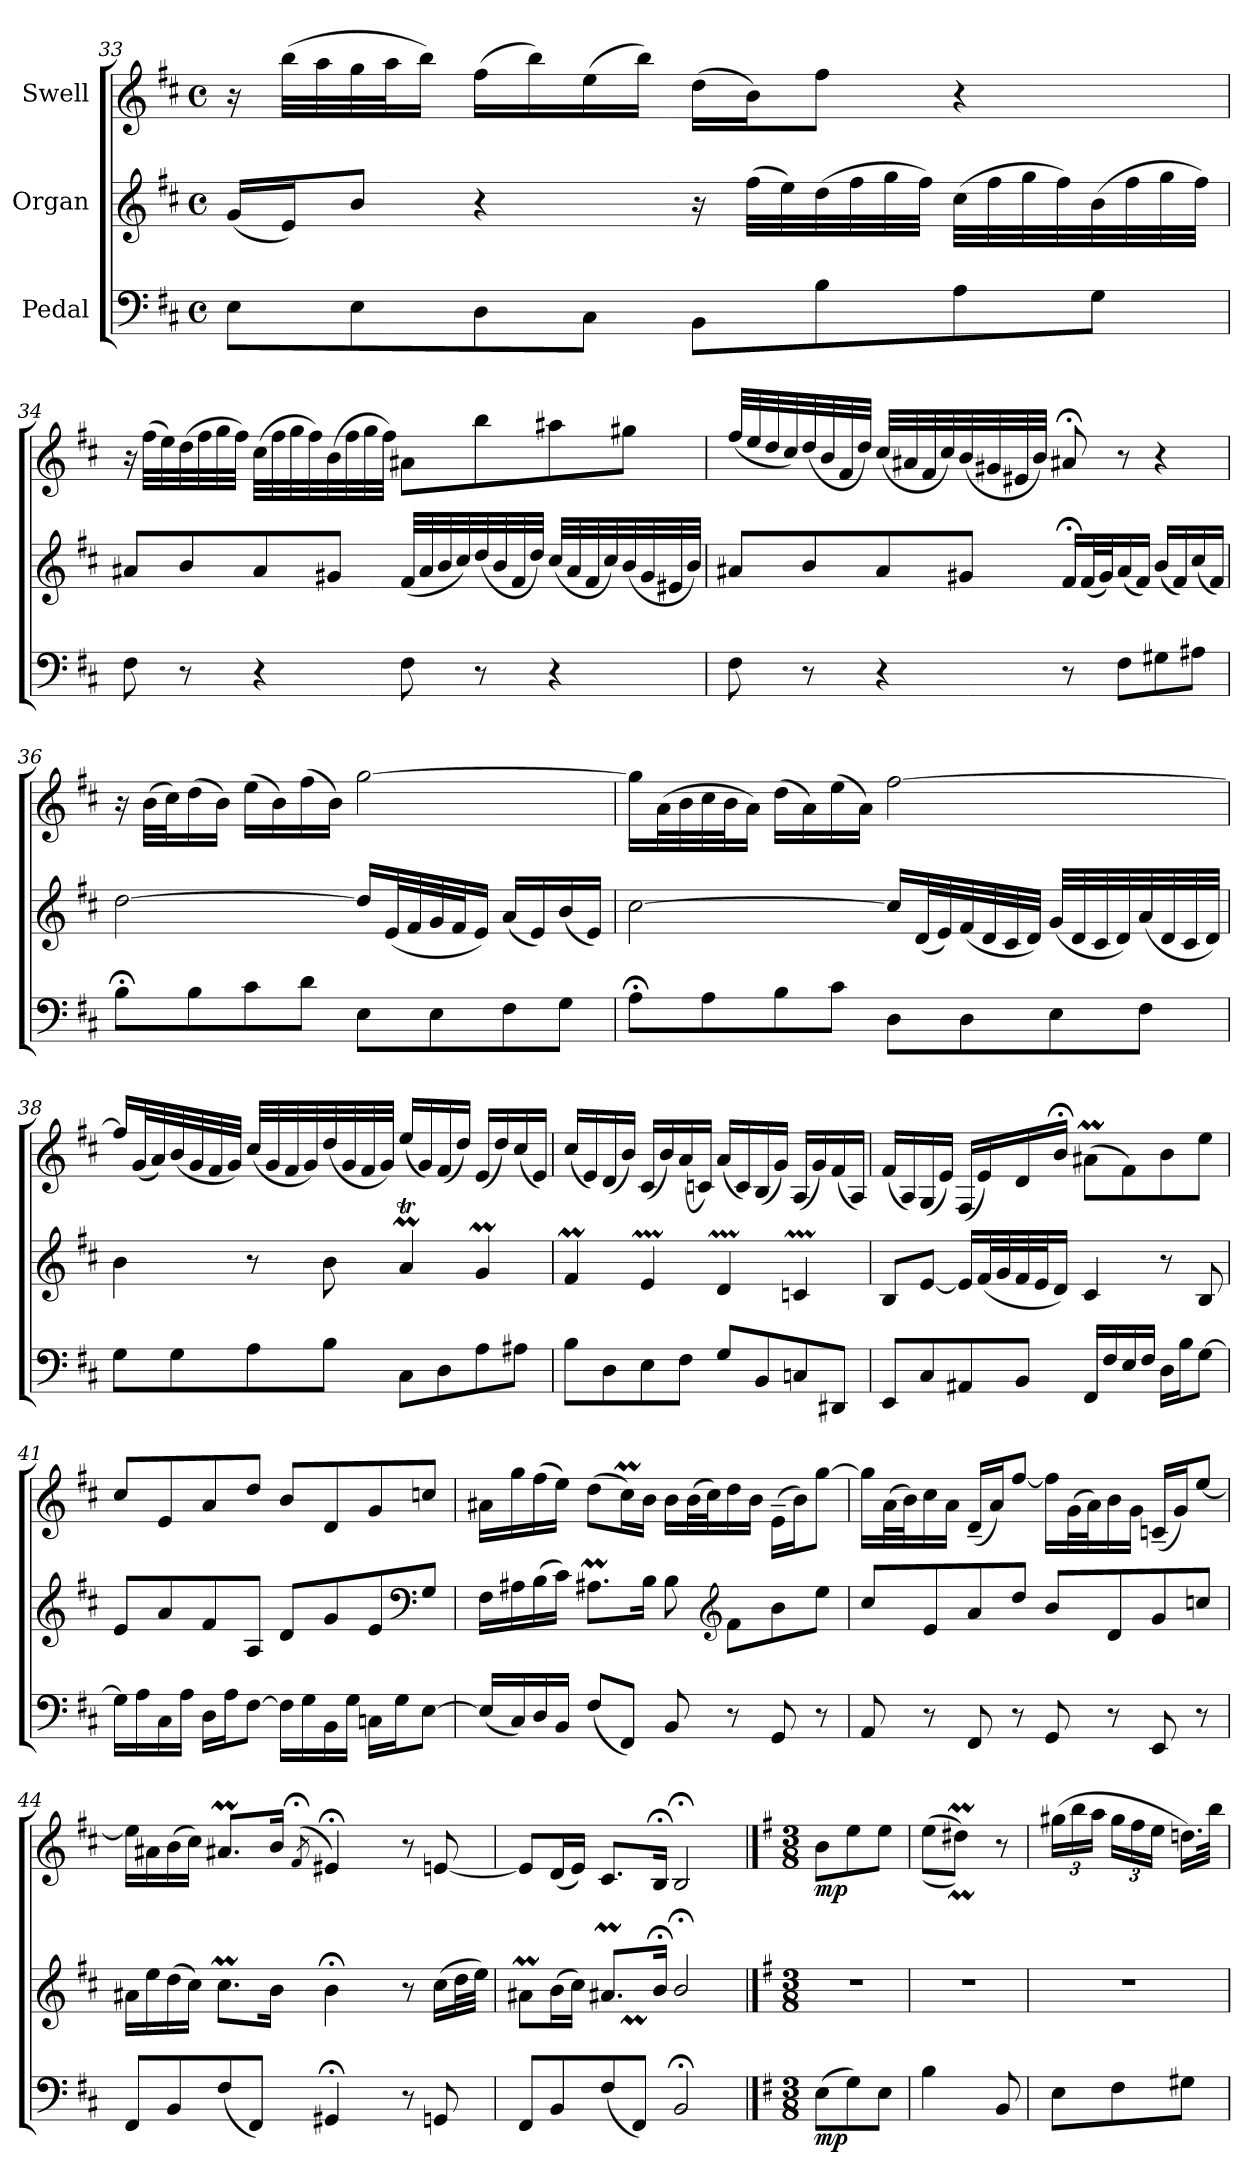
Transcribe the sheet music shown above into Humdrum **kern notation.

**kern	**dynam	**kern	**kern	**dynam
*part3	*part3	*part2	*part1	*part1
*staff3	*staff3	*staff2	*staff1	*staff1
*I"Pedal	*	*I"Organ	*I"Swell	*
*clefF4	*	*clefG2	*clefG2	*
*k[f#c#]	*	*k[f#c#]	*k[f#c#]	*
*M4/4	*	*M4/4	*M4/4	*
*met(c)	*	*met(c)	*met(c)	*
=33	=33	=33	=33	=33
8E\L	.	(<16g/LL	16r	.
.	.	16e/J)	(>32bb\LLL	.
.	.	.	32aa\	.
8E\	.	8b/J	32gg\	.
.	.	.	32aa\J	.
.	.	.	16bb\JJ)	.
8D\	.	4r	(>16ff#\LL	.
.	.	.	16bb\)	.
8C#\J	.	.	(>16ee\	.
.	.	.	16bb\JJ)	.
8BB\L	.	16r	(>16dd\LL	.
.	.	(>32ff#\LLL	16b\J)	.
.	.	32ee\)	.	.
8B\	.	(>32dd\	8ff#\J	.
.	.	32ff#\	.	.
.	.	32gg\	.	.
.	.	32ff#\JJJ)	.	.
8A\	.	(>32cc#\LLL	4r	.
.	.	32ff#\	.	.
.	.	32gg\	.	.
.	.	32ff#\)	.	.
8G\J	.	(>32b\	.	.
.	.	32ff#\	.	.
.	.	32gg\	.	.
.	.	32ff#\JJJ)	.	.
!!LO:LB:g=z
=34	=34	=34	=34	=34
8F#\	.	8a#X/L	16r	.
.	.	.	(>32ff#\LLL	.
.	.	.	32ee\)	.
8r	.	8b/	(>32dd\	.
.	.	.	32ff#\	.
.	.	.	32gg\	.
.	.	.	32ff#\JJJ)	.
4r	.	8a#/	(>32cc#\LLL	.
.	.	.	32ff#\	.
.	.	.	32gg\	.
.	.	.	32ff#\)	.
.	.	8g#X/J	(>32b\	.
.	.	.	32ff#\	.
.	.	.	32gg\	.
.	.	.	32ff#\JJJ)	.
8F#\	.	(<32f#/LLL	8a#X\L	.
.	.	32a#/	.	.
.	.	32b/	.	.
.	.	32cc#/)	.	.
8r	.	(<32dd/	8bb\	.
.	.	32b/	.	.
.	.	32f#/	.	.
.	.	32dd/JJJ)	.	.
4r	.	(<32cc#/LLL	8aa#X\	.
.	.	32a#/	.	.
.	.	32f#/	.	.
.	.	32cc#/)	.	.
.	.	(<32b/	8gg#X\J	.
.	.	32g#/	.	.
.	.	32e#X/	.	.
.	.	32b/JJJ)	.	.
=35	=35	=35	=35	=35
8F#\	.	8a#X/L	(<32ff#/LLL	.
.	.	.	32ee/	.
.	.	.	32dd/	.
.	.	.	32cc#/)	.
8r	.	8b/	(<32dd/	.
.	.	.	32b/	.
.	.	.	32f#/	.
.	.	.	32dd/JJJ)	.
4r	.	8a#/	(<32cc#/LLL	.
.	.	.	32a#X/	.
.	.	.	32f#/	.
.	.	.	32cc#/)	.
.	.	8g#X/J	(<32b/	.
.	.	.	32g#X/	.
.	.	.	32e#X/	.
.	.	.	32b/JJJ)	.
8r	.	16f#;</LL	8a#X;</	.
.	.	(<32f#/L	.	.
.	.	32g#/J)	.	.
8F#\L	.	(<16a#/	8r	.
.	.	16f#/JJ)	.	.
8G#X\	.	(<16b/LL	4r	.
.	.	16f#/)	.	.
8A#X\J	.	(<16cc#/	.	.
.	.	16f#/JJ)	.	.
=36	=36	=36	=36	=36
8B;<\L	.	[2dd\	16r	.
.	.	.	(>32b\LLL	.
.	.	.	32cc#\J)	.
8B\	.	.	(>16dd\	.
.	.	.	16b\JJ)	.
8c#\	.	.	(>16ee\LL	.
.	.	.	16b\)	.
8d\J	.	.	(>16ff#\	.
.	.	.	16b\JJ)	.
8E\L	.	16dd/LL]	[2gg\	.
.	.	(<32e/L	.	.
.	.	32f#/	.	.
8E\	.	32g/	.	.
.	.	32f#/J	.	.
.	.	16e/JJ)	.	.
8F#\	.	(<16a/LL	.	.
.	.	16e/)	.	.
8G\J	.	(<16b/	.	.
.	.	16e/JJ)	.	.
!!LO:PB:g=z
=37	=37	=37	=37	=37
8A;<\L	.	[2cc#\	16gg\LL]	.
.	.	.	(>32a\L	.
.	.	.	32b\	.
8A\	.	.	32cc#\	.
.	.	.	32b\J	.
.	.	.	16a\JJ)	.
8B\	.	.	(>16dd\LL	.
.	.	.	16a\)	.
8c#\J	.	.	(>16ee\	.
.	.	.	16a\JJ)	.
8D\L	.	16cc#/LL]	[2ff#\	.
.	.	(<32d/L	.	.
.	.	32e/)	.	.
8D\	.	(<32f#/	.	.
.	.	32d/	.	.
.	.	32c#/	.	.
.	.	32d/JJJ)	.	.
8E\	.	(<32g/LLL	.	.
.	.	32d/	.	.
.	.	32c#/	.	.
.	.	32d/)	.	.
8F#\J	.	(<32a/	.	.
.	.	32d/	.	.
.	.	32c#/	.	.
.	.	32d/JJJ)	.	.
=38	=38	=38	=38	=38
8G\L	.	4b\	16ff#/LL]	.
.	.	.	(<32g/L	.
.	.	.	32a/)	.
8G\	.	.	(<32b/	.
.	.	.	32g/	.
.	.	.	32f#/	.
.	.	.	32g/JJJ)	.
8A\	.	8r	(<32cc#/LLL	.
.	.	.	32g/	.
.	.	.	32f#/	.
.	.	.	32g/)	.
8B\J	.	8b\	(<32dd/	.
.	.	.	32g/	.
.	.	.	32f#/	.
.	.	.	32g/JJJ)	.
8C#\L	.	4aMT/	(<16ee/LL	.
.	.	.	16g/)	.
8D\	.	.	(<16f#/	.
.	.	.	16dd/JJ)	.
8A\	.	4gM/	(<16e/LL	.
.	.	.	16dd/)	.
8A#X\J	.	.	(<16cc#/	.
.	.	.	16e/JJ)	.
=39	=39	=39	=39	=39
8B\L	.	4f#TTTm/	(<16cc#/LL	.
.	.	.	16e/)	.
8D\	.	.	(<16d/	.
.	.	.	16b/JJ)	.
8E\	.	4eMM/	(<16c#/LL	.
.	.	.	16b/)	.
8F#\J	.	.	(<16a/	.
.	.	.	16cn/JJ)	.
8G/L	.	4dMM/	(<16a/LL	.
.	.	.	16c/)	.
8BB/	.	.	(<16B/	.
.	.	.	16g/JJ)	.
8Cn/	.	4cnMM/	(<16A/LL	.
.	.	.	16g/)	.
8DD#X/J	.	.	(<16f#/	.
.	.	.	16A/JJ)	.
=40	=40	=40	=40	=40
8EE/L	.	8B/L	(<16f#/LL	.
.	.	.	16A/)	.
8C#/	.	[8e/J	(<16G/	.
.	.	.	16e/JJ)	.
8AA#X/	.	16e/LL]	(<16F#/LL	.
.	.	(<32f#/L	16e/)	.
.	.	32g/	.	.
*	*	*	*MM44	*
8BB/J	.	32f#/	16d/	.
.	.	32e/J	.	.
*	*	*	*MM42	*
.	.	16d/JJ)	16b;</JJ	.
*	*	*	*MM36	*
16FF#/LL	.	4c#/	(>8a#Xm\L	.
16F#/	.	.	.	.
*	*	*	*MM40	*
16E/	.	.	8f#\)	.
16F#/JJ	.	.	.	.
*	*	*	*MM44	*
16D\LL	.	8r	8b\	.
16B\J	.	.	.	.
[8G\J	.	8B/	8ee\J	.
!!LO:LB:g=z
=41	=41	=41	=41	=41
16G\LL]	.	8e/L	8cc#/L	.
16A\	.	.	.	.
16C#\	.	8a/	8e/	.
16A\JJ	.	.	.	.
16D\LL	.	8f#/	8a/	.
16A\J	.	.	.	.
[8F#\J	.	8A/J	8dd/J	.
16F#\LL]	.	8d/L	8b/L	.
16G\	.	.	.	.
16BB\	.	8g/	8d/	.
16G\JJ	.	.	.	.
16Cn\LL	.	8e/	8g/	.
16G\J	.	.	.	.
*	*	*clefF4	*	*
[8E\J	.	8G/J	8ccn/J	.
=42	=42	=42	=42	=42
*	*	*	*MM45	*
(<16E/LL]	.	16F#\LL	16a#X\LL	.
16C#/)	.	16A#X\	16gg\	.
16D/	.	(>16B\	(>16ff#\	.
16BB/JJ	.	16c#\JJ)	16ee\JJ)	.
*	*	*	*MM42	*
(<8F#/L	.	8.A#Xm\L	(>8dd\L	.
8FF#/J)	.	.	16cc#m\L)	.
.	.	16B\Jk	16b\JJ	.
*	*	*	*MM45	*
8BB/	.	8B\	16b\LL	.
.	.	.	(>32b\L	.
.	.	.	32cc#\J)	.
*	*	*clefG2	*	*
8r	.	8f#\L	16dd\	.
.	.	.	16b\JJ	.
8GG/	.	8b\	(>16e~\LL	.
.	.	.	16b\J)	.
8r	.	8ee\J	[8gg\J	.
=43	=43	=43	=43	=43
8AA/	.	8cc#/L	16gg\LL]	.
.	.	.	(>32a\L	.
.	.	.	32b\J)	.
8r	.	8e/	16cc#\	.
.	.	.	16a\JJ	.
8FF#/	.	8a/	(<16d~/LL	.
.	.	.	16a/J)	.
8r	.	8dd/J	[8ff#/J	.
8GG/	.	8b/L	16ff#\LL]	.
.	.	.	(>32g\L	.
.	.	.	32a\J)	.
8r	.	8d/	16b\	.
.	.	.	16g\JJ	.
8EE/	.	8g/	(<16cn~/LL	.
.	.	.	16g/J)	.
8r	.	8ccn/J	[8ee/J	.
=44	=44	=44	=44	=44
*	*	*	*^	*
8FF#/L	.	16a#X\LL	16ee\LL]	2ryy	.
.	.	16ee\	16a#X\	.	.
8BB/	.	(>16dd\	(>16b\	.	.
.	.	16cc#\JJ)	16cc#\JJ)	.	.
*	*	*	*MM38	*	*
(<8F#/	.	8.cc#m\L	8.a#Xm/L	.	.
8FF#/J)	.	.	.	.	.
.	.	16b\Jk	16b/Jk	.	.
.	.	.	(<8qf#;</	.	.
4GG#X;</	.	4b;<\	4e#X;</)	(<8f#;/Lyy	.
.	.	.	.	8fn;/Jyy)	.
*	*	*	*MM45	*	*
8r	.	8r	8r	8ryy	.
8GGn/	.	(>16cc#\LL	[8en/	8ryy	.
.	.	32dd\L	.	.	.
.	.	32ee\JJJ)	.	.	.
=45	=45	=45	=45	=45	=45
*	*	*^	*	*	*
8FF#/L	.	8a#Xm\L	4ryy	8e/L]	4ryy	.
8BB/	.	(>16b\L	.	(<16d/L	.	.
.	.	16cc#\JJ)	.	16e/JJ)	.	.
*	*	*	*	*MM34	*	*
(<8F#/	.	8.a#X/L	8.a#m/Lyy	8.c#/L	8.c#m\Lyy	.
8FF#/J)	.	.	.	.	.	.
.	.	16b;</Jk	16b/Jkyy	16B;</Jk	16B\Jkyy	.
2BB;</	.	2b;</	2ryy	2B;</	2ryy	.
*	*	*v	*v	*	*	*
*	*	*	*v	*v	*
!!LO:PB:g=z
==46	==46	==46	==46	==46
*k[f#]	*	*k[f#]	*k[f#]	*
*M3/8	*	*M3/8	*M3/8	*
*	*	*	*MM61	*
*	*	*^	*^	*
!	!	!	!	!LO:TX:b:t=III	!	!
!	!	!	!	!LO:TX:a:B:t=Un poco Allegro	!	!
!	!LO:DY:b	!	!	!	!	!LO:DY:b
*	*	*v	*v	*	*	*
*	*	*	*v	*v	*
(>8E\L	mp	4.r	8b\L	mp
8G\)	.	.	8ee\	.
8E\J	.	.	8ee\J	.
=47	=47	=47	=47	=47
*	*	*	*^	*
4B\	.	4.r	(>(>8ee\L	8ee\yy	.
.	.	.	8dd#Xm\J))	16dd#m\yy	.
.	.	.	.	16ryy	.
8BB/	.	.	8r	8ryy	.
*	*	*	*v	*v	*
=48	=48	=48	=48	=48
*	*	*	*Xbrackettup	*
8E\L	.	4.r	(>24gg#X\LL	.
.	.	.	24bb\	.
.	.	.	24aa\JJ	.
8F#\	.	.	24gg#\LL	.
.	.	.	24ff#\	.
.	.	.	24ee\JJ	.
8G#X\J	.	.	16.ddn\LL)	.
.	.	.	32bb\JJk	.
=	=	=	=	=
*-	*-	*-	*-	*-
